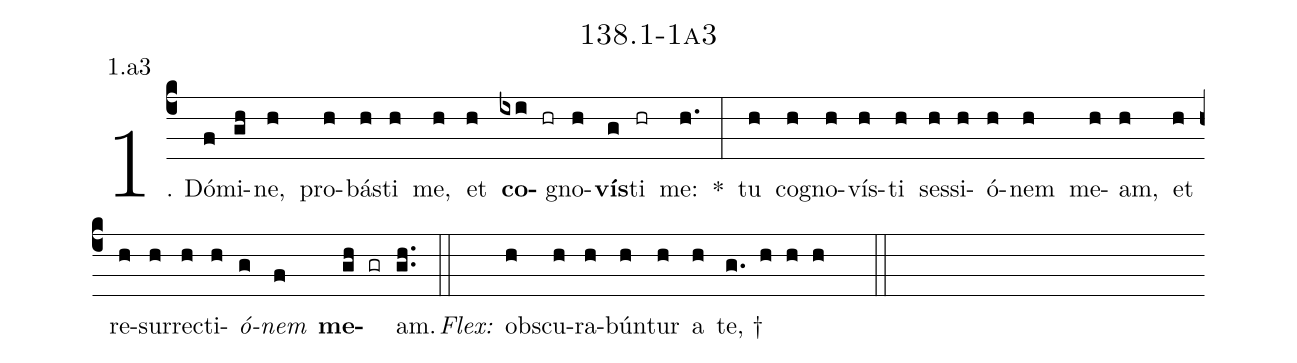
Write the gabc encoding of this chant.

name: 138.1-1a3;
annotation: 1.a3;
%%
(c4)1. Dó(f)mi(gh)ne,(h) pro(h)bás(h)ti(h) me,(h) et(h) <b>co</b>(ixi hr)gno(h)<b>vís</b>(g)ti(hr) me:(h.) *(:) tu(h) co(h)gno(h)vís(h)ti(h) ses(h)si(h)ó(h)nem(h) me(h)am,(h) et(h) re(h)sur(h)rec(h)ti(h)<i>ó</i>(g)<i>nem</i>(f) <b>me</b>(gh gr)am.(gh..) (::)
<i>Flex:</i>()  obs(h)cu(h)ra(h)bún(h)tur(h) a(h) te, †(g. h h h  ::)
